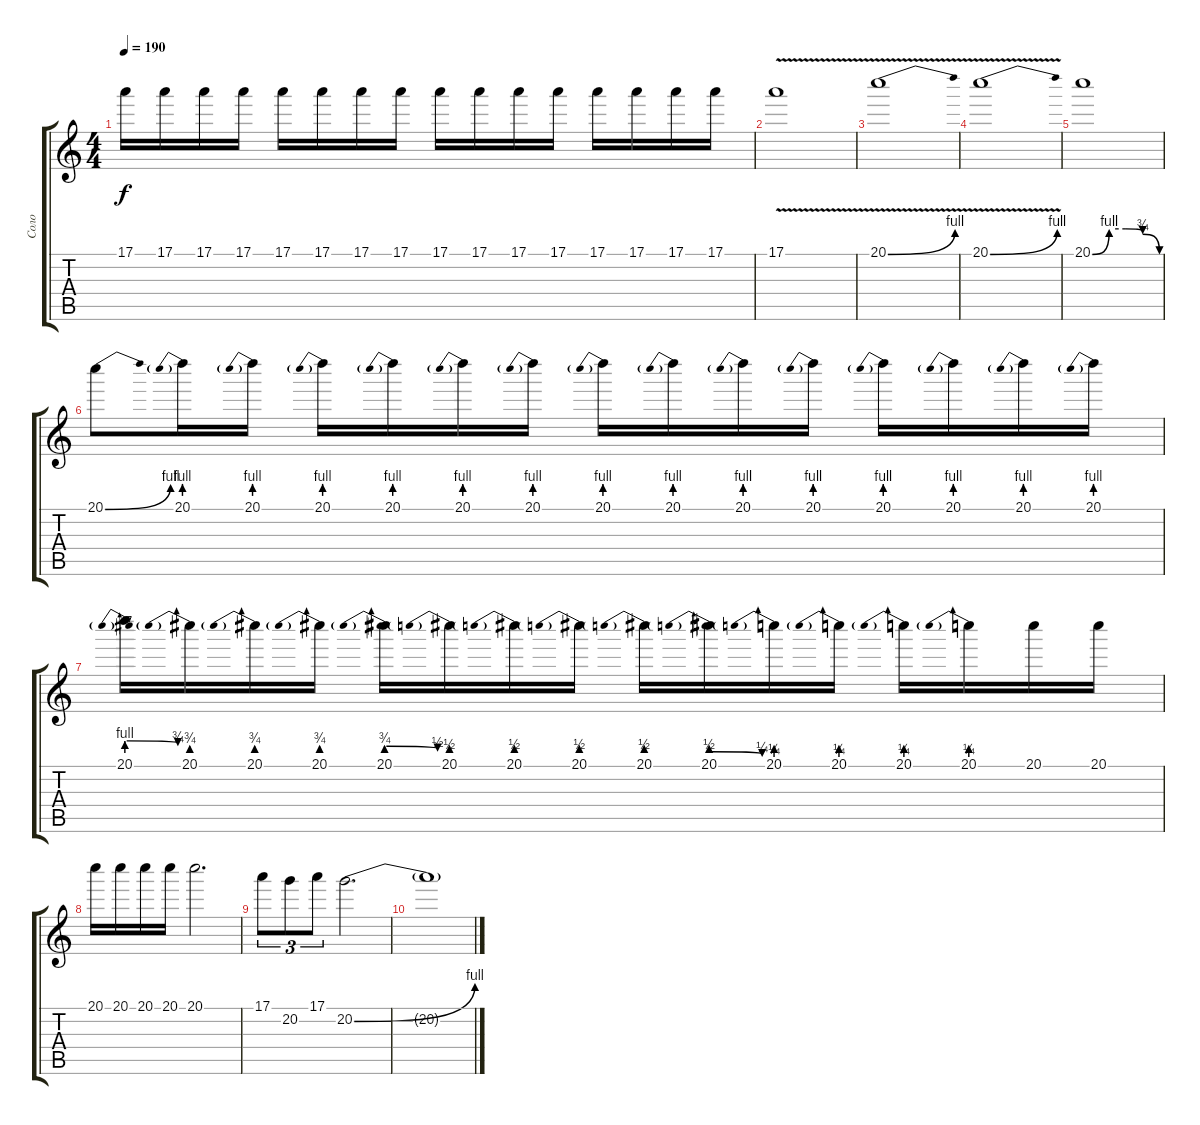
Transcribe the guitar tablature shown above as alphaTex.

\track ("Соло" "Соло") {instrument distortionguitar}
\staff {score tabs}
\tuning (E4 B3 G3 D3 A2 E2) {hide}
\ts (4 4)
\tempo 190
\clef g2
\ks c
17.1.16{dy f} 17.1.16 17.1.16 17.1.16 17.1.16 17.1.16 17.1.16 17.1.16 17.1.16 17.1.16 17.1.16 17.1.16 17.1.16 17.1.16 17.1.16 17.1.16 |
17.1{v}.1 |
20.1{be (bend 0 0 60 4) v}.1 |
20.1{be (bend 0 0 60 4) v}.1{volume 5} |
20.1{be (custom 0 0 15 4 30 4 45 3 60 0)}.1 |
20.1{be (bend 0 0 60 4)}.8 20.1{be (prebend 0 4 60 4)}.16 20.1{be (prebend 0 4 60 4)}.16 20.1{be (prebend 0 4 60 4)}.16 20.1{be (prebend 0 4 60 4)}.16 20.1{be (prebend 0 4 60 4)}.16 20.1{be (prebend 0 4 60 4)}.16 20.1{be (prebend 0 4 60 4)}.16 20.1{be (prebend 0 4 60 4)}.16 20.1{be (prebend 0 4 60 4)}.16 20.1{be (prebend 0 4 60 4)}.16 20.1{be (prebend 0 4 60 4)}.16 20.1{be (prebend 0 4 60 4)}.16 20.1{be (prebend 0 4 60 4)}.16 20.1{be (prebend 0 4 60 4)}.16 |
20.1{be (prebendrelease 0 4 60 3)}.16{volume 0} 20.1{be (prebend 0 3 60 3)}.16 20.1{be (prebend 0 3 60 3)}.16 20.1{be (prebend 0 3 60 3)}.16 20.1{be (prebendrelease 0 3 60 2)}.16 20.1{be (prebend 0 2 60 2)}.16 20.1{be (prebend 0 2 60 2)}.16 20.1{be (prebend 0 2 60 2)}.16 20.1{be (prebend 0 2 60 2)}.16 20.1{be (prebendrelease 0 2 60 1)}.16 20.1{be (prebend 0 1 60 1)}.16 20.1{be (prebend 0 1 60 1)}.16 20.1{be (prebend 0 1 60 1)}.16 20.1{be (prebend 0 1 60 1)}.16 20.1.16 20.1.16 |
20.1.16 20.1.16 20.1.16 20.1.16 20.1.2{d} |
17.1.8{tu (3 2)} 20.2.8{tu (3 2)} 17.1.8{tu (3 2)} 20.2{be (bend 0 0 60 4)}.2{d} |
20.2{t}.1
